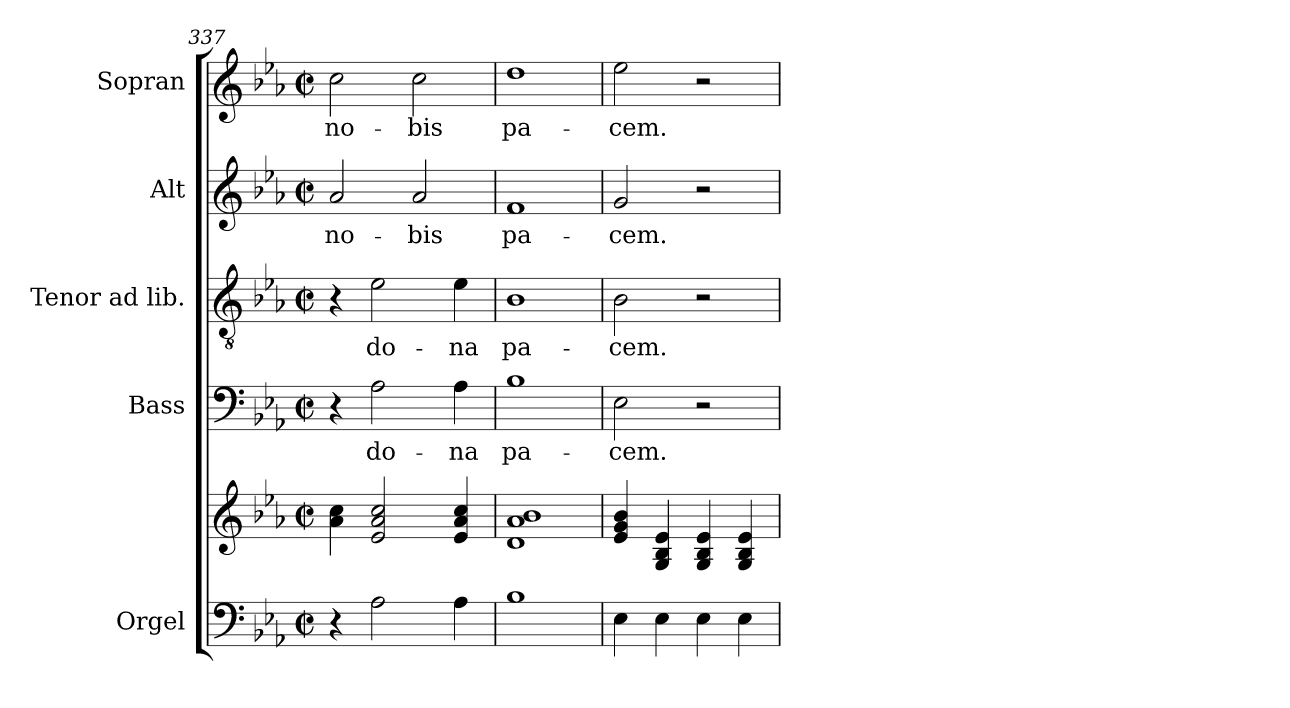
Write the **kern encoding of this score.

**kern	**kern	**kern	**text	**kern	**text	**kern	**text	**kern	**text
*part5	*part5	*part4	*part4	*part3	*part3	*part2	*part2	*part1	*part1
*staff6	*staff5	*staff4	*staff4	*staff3	*staff3	*staff2	*staff2	*staff1	*staff1
*I"Orgel	*	*I"Bass	*	*I"Tenor ad lib.	*	*I"Alt	*	*I"Sopran	*
*	*	*I'B.	*	*I'T.	*	*I'A.	*	*I'S.	*
*clefF4	*clefG2	*clefF4	*	*clefGv2	*	*clefG2	*	*clefG2	*
*k[b-e-a-]	*k[b-e-a-]	*k[b-e-a-]	*	*k[b-e-a-]	*	*k[b-e-a-]	*	*k[b-e-a-]	*
*E-:	*E-:	*E-:	*	*E-:	*	*E-:	*	*E-:	*
*M2/2	*M2/2	*M2/2	*	*M2/2	*	*M2/2	*	*M2/2	*
*met(c|)	*met(c|)	*met(c|)	*	*met(c|)	*	*met(c|)	*	*met(c|)	*
=337	=337	=337	=337	=337	=337	=337	=337	=337	=337
!	!	!	!	!	!	!	!LO:LY:b	!	!LO:LY:b
4r	4a-\ 4cc\	4r	.	4r	.	2a-/	no-	2cc\	no-
!	!	!	!LO:LY:b	!	!LO:LY:b	!	!	!	!
2A-\	2e-/ 2a-/ 2cc/	2A-\	do-	2e-\	do-	.	.	.	.
!	!	!	!	!	!	!	!LO:LY:b	!	!LO:LY:b
.	.	.	.	.	.	2a-/	-bis	2cc\	-bis
!	!	!	!LO:LY:b	!	!LO:LY:b	!	!	!	!
4A-\	4e-/ 4a-/ 4cc/	4A-\	-na	4e-\	-na	.	.	.	.
=338	=338	=338	=338	=338	=338	=338	=338	=338	=338
!	!	!	!LO:LY:b	!	!LO:LY:b	!	!LO:LY:b	!	!LO:LY:b
1B-	1d 1a- 1b-	1B-	pa-	1B-	pa-	1f	pa-	1dd	pa-
=339	=339	=339	=339	=339	=339	=339	=339	=339	=339
!	!	!	!LO:LY:b	!	!LO:LY:b	!	!LO:LY:b	!	!LO:LY:b
4E-\	4e-/ 4g/ 4b-/	2E-\	-cem.	2B-\	-cem.	2g/	-cem.	2ee-\	-cem.
4E-\	4G/ 4B-/ 4e-/	.	.	.	.	.	.	.	.
4E-\	4G/ 4B-/ 4e-/	2r	.	2r	.	2r	.	2r	.
4E-\	4G/ 4B-/ 4e-/	.	.	.	.	.	.	.	.
=	=	=	=	=	=	=	=	=	=
*-	*-	*-	*-	*-	*-	*-	*-	*-	*-
